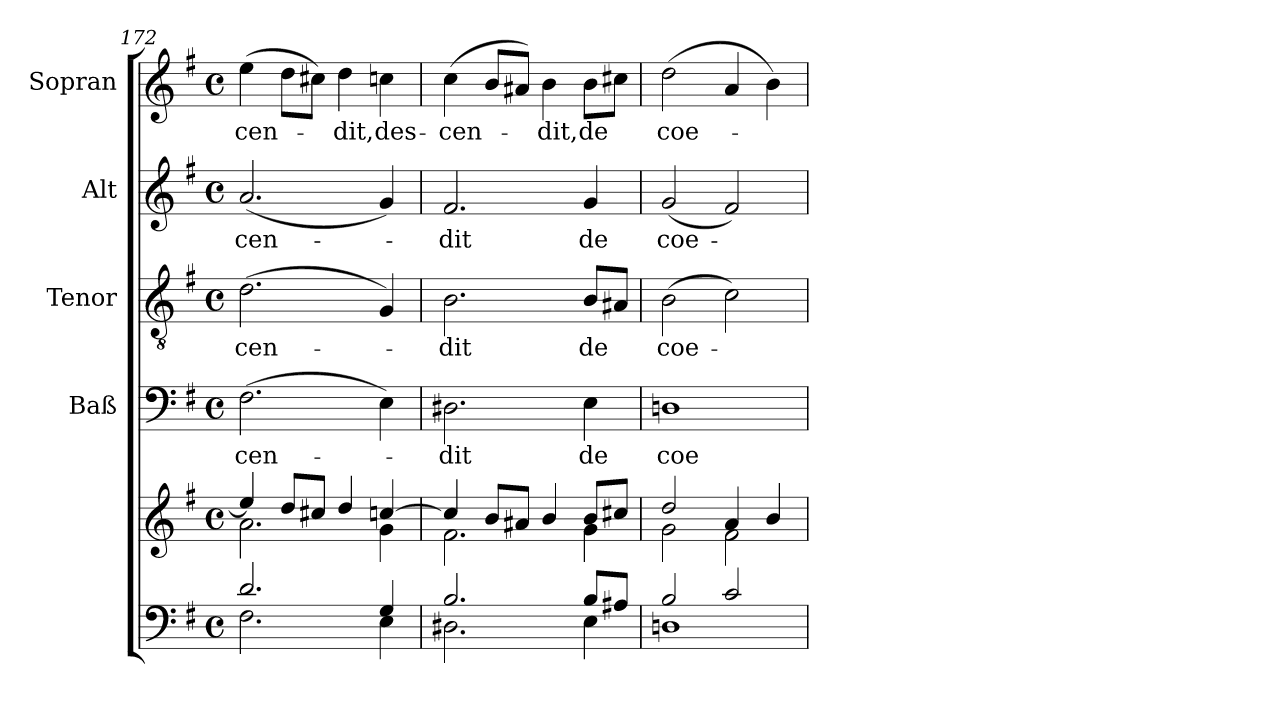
**kern	**kern	**kern	**text	**kern	**text	**kern	**text	**kern	**text
*part5	*part5	*part4	*part4	*part3	*part3	*part2	*part2	*part1	*part1
*staff6	*staff5	*staff4	*staff4	*staff3	*staff3	*staff2	*staff2	*staff1	*staff1
*	*	*I"Baß	*	*I"Tenor	*	*I"Alt	*	*I"Sopran	*
*	*	*I'Baß	*	*I'Ten	*	*I'Alt	*	*I'Sop	*
*clefF4	*clefG2	*clefF4	*	*clefGv2	*	*clefG2	*	*clefG2	*
*k[f#]	*k[f#]	*k[f#]	*	*k[f#]	*	*k[f#]	*	*k[f#]	*
*G:	*G:	*G:	*	*G:	*	*G:	*	*G:	*
*M4/4	*M4/4	*M4/4	*	*M4/4	*	*M4/4	*	*M4/4	*
*met(c)	*met(c)	*met(c)	*	*met(c)	*	*met(c)	*	*met(c)	*
=172	=172	=172	=172	=172	=172	=172	=172	=172	=172
*^	*^	*	*	*	*	*	*	*	*
!	!	!	!	!	!LO:LY:b	!	!LO:LY:b	!	!LO:LY:b	!	!LO:LY:b
2.d/	2.F#\	4ee/]	2.a\	(>2.F#\	-cen-	(>2.d\	-cen-	(<2.a/	-cen-	(>4ee\	-cen-
.	.	8dd/L	.	.	.	.	.	.	.	8dd\L	.
.	.	8cc#X/J	.	.	.	.	.	.	.	8cc#X\J)	.
!	!	!	!	!	!	!	!	!	!	!	!LO:LY:b
.	.	4dd/	.	.	.	.	.	.	.	4dd\	-dit,
!	!	!	!	!	!	!	!	!	!	!	!LO:LY:b
4G/	4E\	[>4ccn/	4g\	4E\)	.	4G/)	.	4g/)	.	4ccn\	des-
=173	=173	=173	=173	=173	=173	=173	=173	=173	=173	=173	=173
!	!	!	!	!	!LO:LY:b	!	!LO:LY:b	!	!LO:LY:b	!	!LO:LY:b
2.B/	2.D#X\	4cc/]	2.f#\	2.D#X\	-dit	2.B\	-dit	2.f#/	-dit	(<4cc\	-cen-
.	.	8b/L	.	.	.	.	.	.	.	8b/L	.
.	.	8a#X/J	.	.	.	.	.	.	.	8a#X/J)	.
!	!	!	!	!	!	!	!	!	!	!	!LO:LY:b
.	.	4b/	.	.	.	.	.	.	.	4b\	-dit,
!	!	!	!	!	!LO:LY:b	!	!LO:LY:b	!	!LO:LY:b	!	!LO:LY:b
8B/L	4E\	8b/L	(<4g\	4E\	de	8B/L	de	4g/	de	8b\L	de
8A#X/J)	.	(8cc#X/J	.	.	.	8A#X/J	.	.	.	8cc#X\J	.
!!LO:LB:g=z
=174	=174	=174	=174	=174	=174	=174	=174	=174	=174	=174	=174
!	!	!	!	!	!LO:LY:b	!	!LO:LY:b	!	!LO:LY:b	!	!LO:LY:b
2B/	1Dn	2dd/	2g\	1Dn	coe-	(>2B\	coe-	(<2g/	coe-	(>2dd\	coe-
2c/	.	4a/	2f#\	.	.	2c\)	.	2f#/)	.	4a/	.
.	.	4b/	.	.	.	.	.	.	.	4b\)	.
*v	*v	*	*	*	*	*	*	*	*	*	*
*	*v	*v	*	*	*	*	*	*	*	*
=	=	=	=	=	=	=	=	=	=
*-	*-	*-	*-	*-	*-	*-	*-	*-	*-
